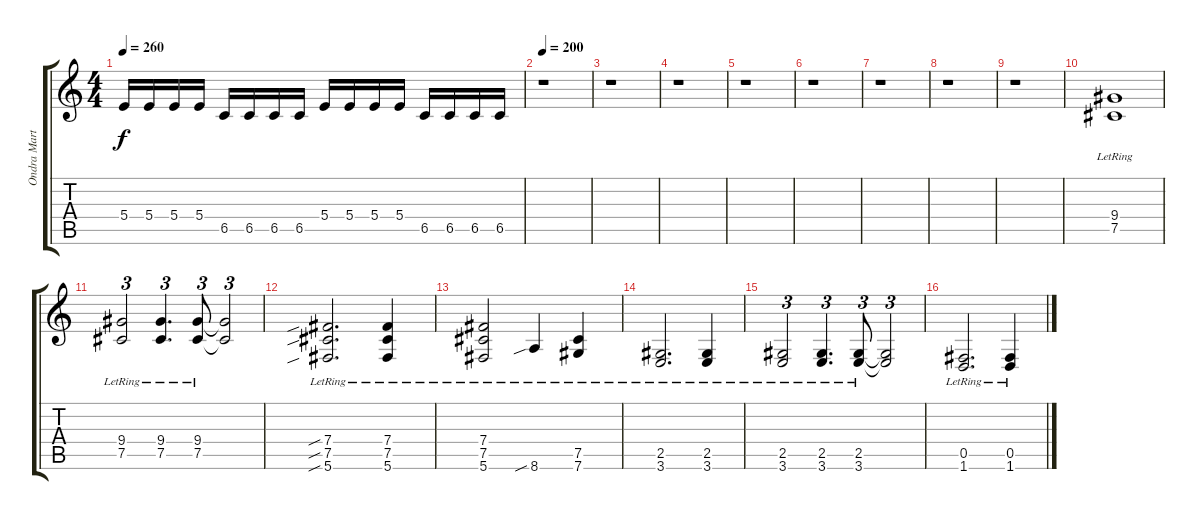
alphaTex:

\track ("Ondra Martinek" "Ondra Mart") {instrument distortionguitar}
\staff {score tabs}
\tuning (Db4 Ab3 E3 B2 Gb2 Db2) {hide}
\ts (4 4)
\tempo 260
\clef g2
\ks c
5.4.16{dy f} 5.4.16 5.4.16 5.4.16 6.5.16 6.5.16 6.5.16 6.5.16 5.4.16 5.4.16 5.4.16 5.4.16 6.5.16 6.5.16 6.5.16 6.5.16 |
\tempo 200
r.1 |
r.1 |
r.1 |
r.1 |
r.1 |
r.1 |
r.1 |
r.1 |
(9.4{lr} 7.5{lr}).1 |
(9.4{lr} 7.5{lr}).2{tu (3 2)} (9.4{lr} 7.5{lr}).4{d tu (3 2)} (9.4{lr} 7.5{lr}).8{tu (3 2)} (9.4{t} 7.5{t}).2{tu (3 2)} |
(7.4{sib lr} 7.5{sib lr} 5.6{sib lr}).2{d} (7.4{lr} 7.5{lr} 5.6{lr}).4 |
(7.4{lr} 7.5{lr} 5.6{lr}).2 8.6{sib lr}.4 (7.5{lr} 7.6{lr}).4 |
(2.5{lr} 3.6{lr}).2{d} (2.5{lr} 3.6{lr}).4 |
(2.5{lr} 3.6{lr}).2{tu (3 2)} (2.5{lr} 3.6{lr}).4{d tu (3 2)} (2.5{lr} 3.6{lr}).8{tu (3 2)} (2.5{t} 3.6{t}).2{tu (3 2)} |
(0.5{lr} 1.6{lr}).2{d} (0.5{lr} 1.6{lr}).4
